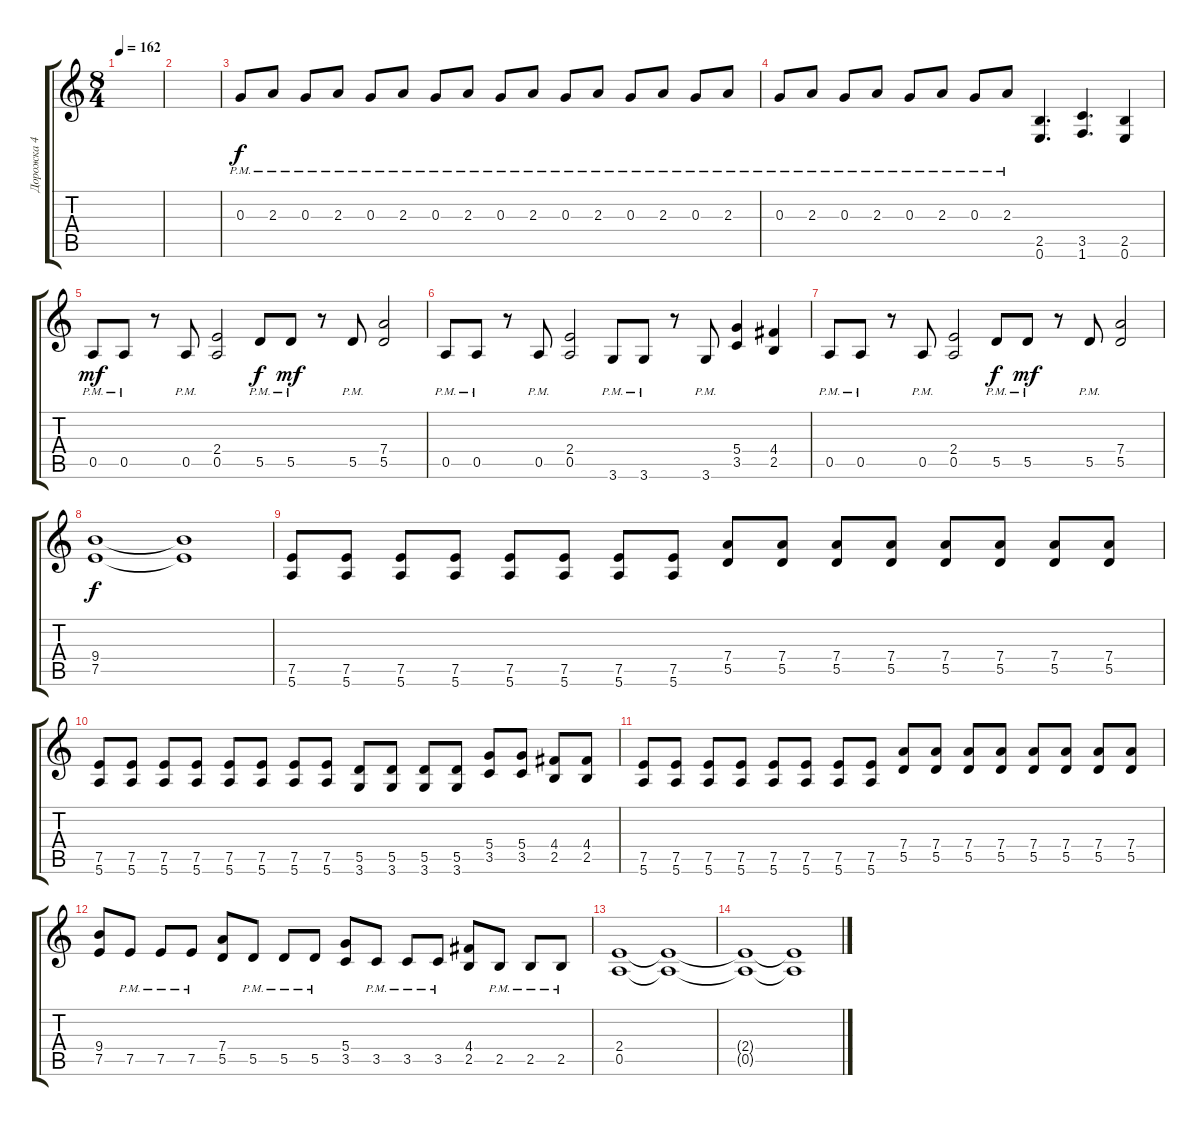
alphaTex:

\track ("Дорожка 4" "Дорожка 4") {instrument distortionguitar}
\staff {score tabs}
\tuning (E4 B3 G3 D3 A2 E2) {hide}
\ts (8 4)
\tempo 162
\clef g2
\ks c
|
|
0.3{pm}.8 2.3{pm}.8 0.3{pm}.8 2.3{pm}.8 0.3{pm}.8 2.3{pm}.8 0.3{pm}.8 2.3{pm}.8 0.3{pm}.8 2.3{pm}.8 0.3{pm}.8 2.3{pm}.8 0.3{pm}.8 2.3{pm}.8 0.3{pm}.8 2.3{pm}.8 |
0.3{pm}.8 2.3{pm}.8 0.3{pm}.8 2.3{pm}.8 0.3{pm}.8 2.3{pm}.8 0.3{pm}.8 2.3{pm}.8 (2.5 0.6).4{d} (3.5 1.6).4{d} (2.5 0.6).4 |
0.5{pm}.8{dy mf} 0.5{pm}.8 r.8 0.5{pm}.8 (2.4 0.5).2 5.5{pm}.8{dy f} 5.5{pm}.8{dy mf} r.8 5.5{pm}.8 (7.4 5.5).2 |
0.5{pm}.8 0.5{pm}.8 r.8 0.5{pm}.8 (2.4 0.5).2 3.6{pm}.8 3.6{pm}.8 r.8 3.6{pm}.8 (5.4 3.5).4 (4.4 2.5).4 |
0.5{pm}.8 0.5{pm}.8 r.8 0.5{pm}.8 (2.4 0.5).2 5.5{pm}.8{dy f} 5.5{pm}.8{dy mf} r.8 5.5{pm}.8 (7.4 5.5).2 |
(9.4 7.5).1{dy f} (9.4{t} 7.5{t}).1 |
(7.5 5.6).8 (7.5 5.6).8 (7.5 5.6).8 (7.5 5.6).8 (7.5 5.6).8 (7.5 5.6).8 (7.5 5.6).8 (7.5 5.6).8 (7.4 5.5).8 (7.4 5.5).8 (7.4 5.5).8 (7.4 5.5).8 (7.4 5.5).8 (7.4 5.5).8 (7.4 5.5).8 (7.4 5.5).8 |
(7.5 5.6).8 (7.5 5.6).8 (7.5 5.6).8 (7.5 5.6).8 (7.5 5.6).8 (7.5 5.6).8 (7.5 5.6).8 (7.5 5.6).8 (5.5 3.6).8 (5.5 3.6).8 (5.5 3.6).8 (5.5 3.6).8 (5.4 3.5).8 (5.4 3.5).8 (4.4 2.5).8 (4.4 2.5).8 |
(7.5 5.6).8 (7.5 5.6).8 (7.5 5.6).8 (7.5 5.6).8 (7.5 5.6).8 (7.5 5.6).8 (7.5 5.6).8 (7.5 5.6).8 (7.4 5.5).8 (7.4 5.5).8 (7.4 5.5).8 (7.4 5.5).8 (7.4 5.5).8 (7.4 5.5).8 (7.4 5.5).8 (7.4 5.5).8 |
(9.4 7.5).8 7.5{pm}.8 7.5{pm}.8 7.5{pm}.8 (7.4 5.5).8 5.5{pm}.8 5.5{pm}.8 5.5{pm}.8 (5.4 3.5).8 3.5{pm}.8 3.5{pm}.8 3.5{pm}.8 (4.4 2.5).8 2.5{pm}.8 2.5{pm}.8 2.5{pm}.8 |
(2.4 0.5).1 (2.4{t} 0.5{t}).1 |
(2.4{t} 0.5{t}).1 (2.4{t} 0.5{t}).1
